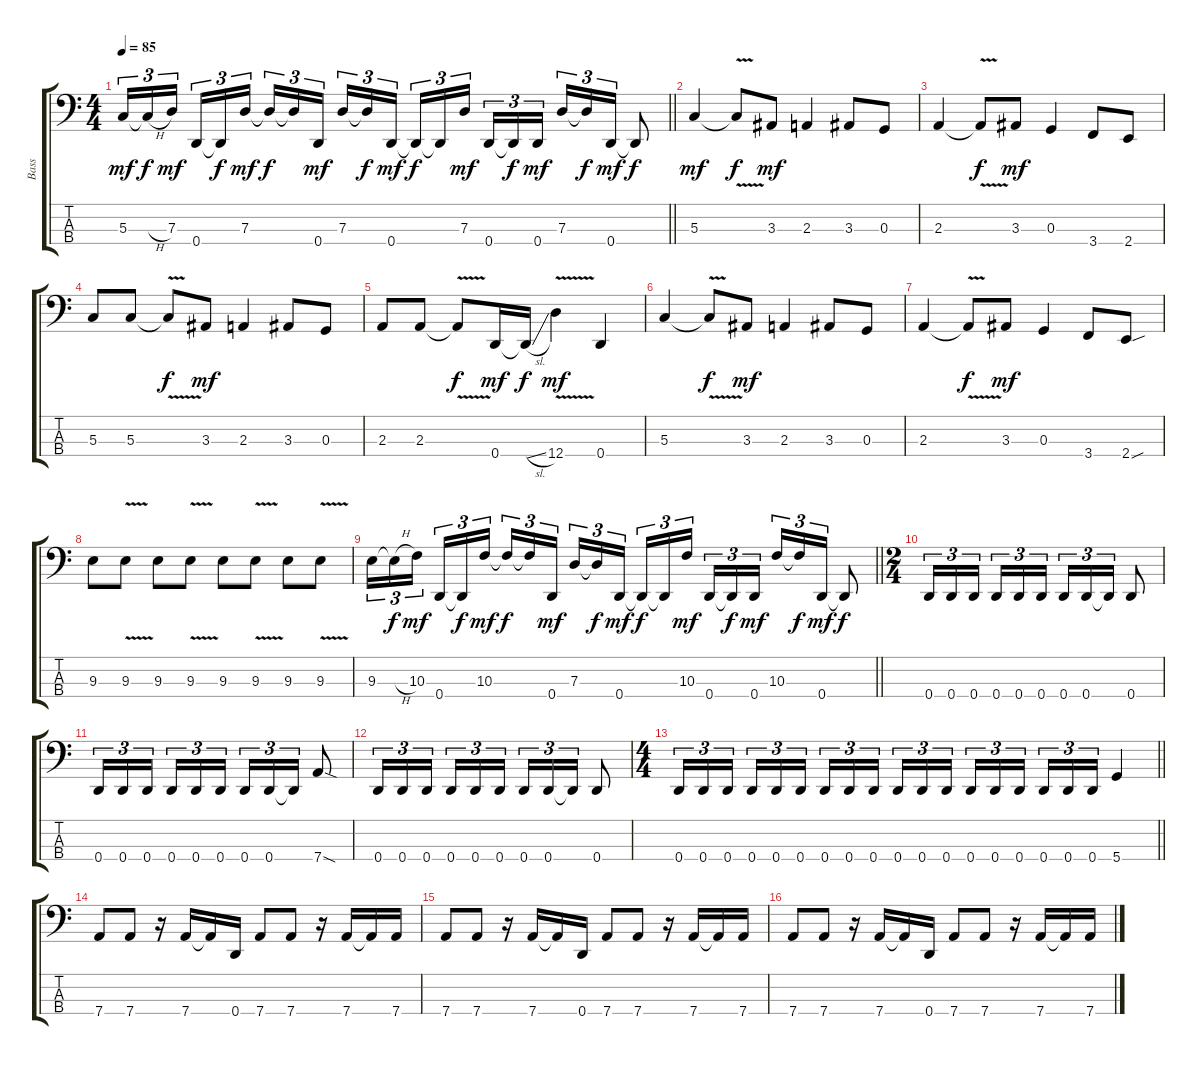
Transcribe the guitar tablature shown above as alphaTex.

\track ("Bass" "Bass") {instrument electricbassfinger}
\staff {score tabs}
\tuning (F2 C2 G1 D1) {hide}
\ts (4 4)
\tempo 85
\clef f4
\barLineRight lightlight
\ks c
5.3.16{tu (3 2) dy mf} 5.3{h t}.16{tu (3 2) dy f} 7.3.16{tu (3 2) dy mf beam splitsecondary} 0.4.16{tu (3 2)} 0.4{t}.16{tu (3 2) dy f} 7.3.16{tu (3 2) dy mf} 7.3{t}.16{tu (3 2) dy f} 7.3{t}.16{tu (3 2)} 0.4.16{tu (3 2) dy mf beam splitsecondary} 7.3.16{tu (3 2)} 7.3{t}.16{tu (3 2) dy f} 0.4.16{tu (3 2) dy mf} 0.4{t}.16{tu (3 2) dy f} 0.4{t}.16{tu (3 2)} 7.3.16{tu (3 2) dy mf beam splitsecondary} 0.4.16{tu (3 2)} 0.4{t}.16{tu (3 2) dy f} 0.4.16{tu (3 2) dy mf} 7.3.16{tu (3 2)} 7.3{t}.16{tu (3 2) dy f} 0.4.16{tu (3 2) dy mf} 0.4{t}.8{dy f} |
5.3.4{dy mf} 5.3{v t}.8{dy f} 3.3.8{dy mf} 2.3.4 3.3.8 0.3.8 |
2.3.4 2.3{v t}.8{dy f} 3.3.8{dy mf} 0.3.4 3.4.8 2.4.8 |
5.3.8 5.3.8 5.3{v t}.8{dy f} 3.3.8{dy mf} 2.3.4 3.3.8 0.3.8 |
2.3.8 2.3.8 2.3{v t}.8{dy f} 0.4.16{dy mf} 0.4{sl t}.16{dy f} 12.4{v}.4{dy mf} 0.4.4 |
5.3.4 5.3{v t}.8{dy f} 3.3.8{dy mf} 2.3.4 3.3.8 0.3.8 |
2.3.4 2.3{v t}.8{dy f} 3.3.8{dy mf} 0.3.4 3.4.8 2.4{sou}.8 |
9.3.8 9.3{v}.8 9.3.8 9.3{v}.8 9.3.8 9.3{v}.8 9.3.8 9.3{v}.8 |
\barLineRight lightlight
9.3.16{tu (3 2)} 9.3{h t}.16{tu (3 2) dy f} 10.3.16{tu (3 2) dy mf beam splitsecondary} 0.4.16{tu (3 2)} 0.4{t}.16{tu (3 2) dy f} 10.3.16{tu (3 2) dy mf} 10.3{t}.16{tu (3 2) dy f} 10.3{t}.16{tu (3 2)} 0.4.16{tu (3 2) dy mf beam splitsecondary} 7.3.16{tu (3 2)} 7.3{t}.16{tu (3 2) dy f} 0.4.16{tu (3 2) dy mf} 0.4{t}.16{tu (3 2) dy f} 0.4{t}.16{tu (3 2)} 10.3.16{tu (3 2) dy mf beam splitsecondary} 0.4.16{tu (3 2)} 0.4{t}.16{tu (3 2) dy f} 0.4.16{tu (3 2) dy mf} 10.3.16{tu (3 2)} 10.3{t}.16{tu (3 2) dy f} 0.4.16{tu (3 2) dy mf} 0.4{t}.8{dy f} |
\ts (2 4)
\section ("" "")
0.4.16{tu (3 2)} 0.4.16{tu (3 2)} 0.4.16{tu (3 2) beam splitsecondary} 0.4.16{tu (3 2)} 0.4.16{tu (3 2)} 0.4.16{tu (3 2)} 0.4.16{tu (3 2)} 0.4.16{tu (3 2)} 0.4{t}.16{tu (3 2)} 0.4.8 |
0.4.16{tu (3 2)} 0.4.16{tu (3 2)} 0.4.16{tu (3 2) beam splitsecondary} 0.4.16{tu (3 2)} 0.4.16{tu (3 2)} 0.4.16{tu (3 2)} 0.4.16{tu (3 2)} 0.4.16{tu (3 2)} 0.4{t}.16{tu (3 2)} 7.4{sod}.8 |
0.4.16{tu (3 2)} 0.4.16{tu (3 2)} 0.4.16{tu (3 2) beam splitsecondary} 0.4.16{tu (3 2)} 0.4.16{tu (3 2)} 0.4.16{tu (3 2)} 0.4.16{tu (3 2)} 0.4.16{tu (3 2)} 0.4{t}.16{tu (3 2)} 0.4.8 |
\ts (4 4)
\barLineRight lightlight
0.4.16{tu (3 2)} 0.4.16{tu (3 2)} 0.4.16{tu (3 2) beam splitsecondary} 0.4.16{tu (3 2)} 0.4.16{tu (3 2)} 0.4.16{tu (3 2)} 0.4.16{tu (3 2)} 0.4.16{tu (3 2)} 0.4.16{tu (3 2) beam splitsecondary} 0.4.16{tu (3 2)} 0.4.16{tu (3 2)} 0.4.16{tu (3 2)} 0.4.16{tu (3 2)} 0.4.16{tu (3 2)} 0.4.16{tu (3 2) beam splitsecondary} 0.4.16{tu (3 2)} 0.4.16{tu (3 2)} 0.4.16{tu (3 2)} 5.4.4 |
\section ("" "")
7.4.8 7.4.8 r.16 7.4.16 7.4{t}.16 0.4.16 7.4.8 7.4.8 r.16 7.4.16 7.4{t}.16 7.4.16 |
7.4.8 7.4.8 r.16 7.4.16 7.4{t}.16 0.4.16 7.4.8 7.4.8 r.16 7.4.16 7.4{t}.16 7.4.16 |
7.4.8 7.4.8 r.16 7.4.16 7.4{t}.16 0.4.16 7.4.8 7.4.8 r.16 7.4.16 7.4{t}.16 7.4.16
